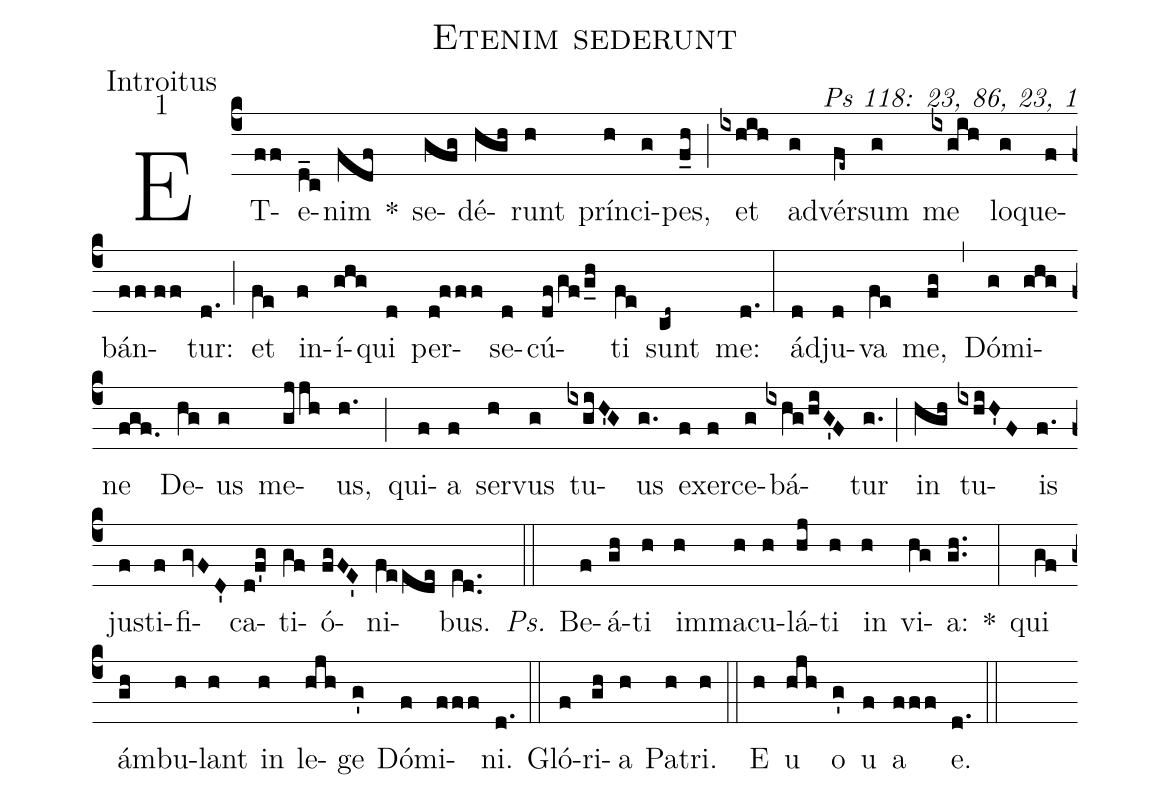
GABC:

name: Etenim sederunt;
office-part: Introitus;
mode: 1;
commentary: Ps 118: 23, 86, 23, 1;
%%
(c4) ET(ff)e(d_c)nim(fdf) *() se(gfg)dé(hgh)runt(h) prín(h)ci(g)pes,(f_h) (;) et(ixhih) ad(g)vér(fe~)sum(g) me(ixgih) lo(g)que(f)bán(ff//ff)tur:(d.) (;) et(fe) in(f)í(ghg)qui(d) per(d!fff)se(d)cú(df/gf/g_h)ti(fe) sunt(cd~) me:(d.) (:)
ád(d)ju(d)va(fe) me,(fg) (,) Dó(g)mi(ghg)ne(fgf.) De(hg)us(g) me(gjjh)us,(h.) (;) qui(f)a(f) ser(h)vus(g) tu(ixgiH'G)us(g.) ex(f)er(f)ce(g)bá(ixhg/hiG'F)tur(g.) (;) in(hgh) tu(ixhiH'F)is(f.) jus(f)ti(f)fi(gvFD')ca(d!f'g)ti(gf)ó(fgFE')ni(feede)bus.(e[ll:1]d..) (::)
<i>Ps.</i> Be(f)á(gh)ti(h) im(h)ma(h)cu(h)lá(hj)ti(h) in(h) vi(hg)a:(gh..) *(:)
qui(gf) ám(gh)bu(h)lant(h) in(h) le(hjh)ge(g') Dó(f)mi(fff)ni.(d.) (::)
Gló(f)ri(gh)a(h) Pa(h)tri.(h) (::)
<eu>E(h) u(hjh) o(g') u(f) a(fff) e.</eu>(d.) (::)
